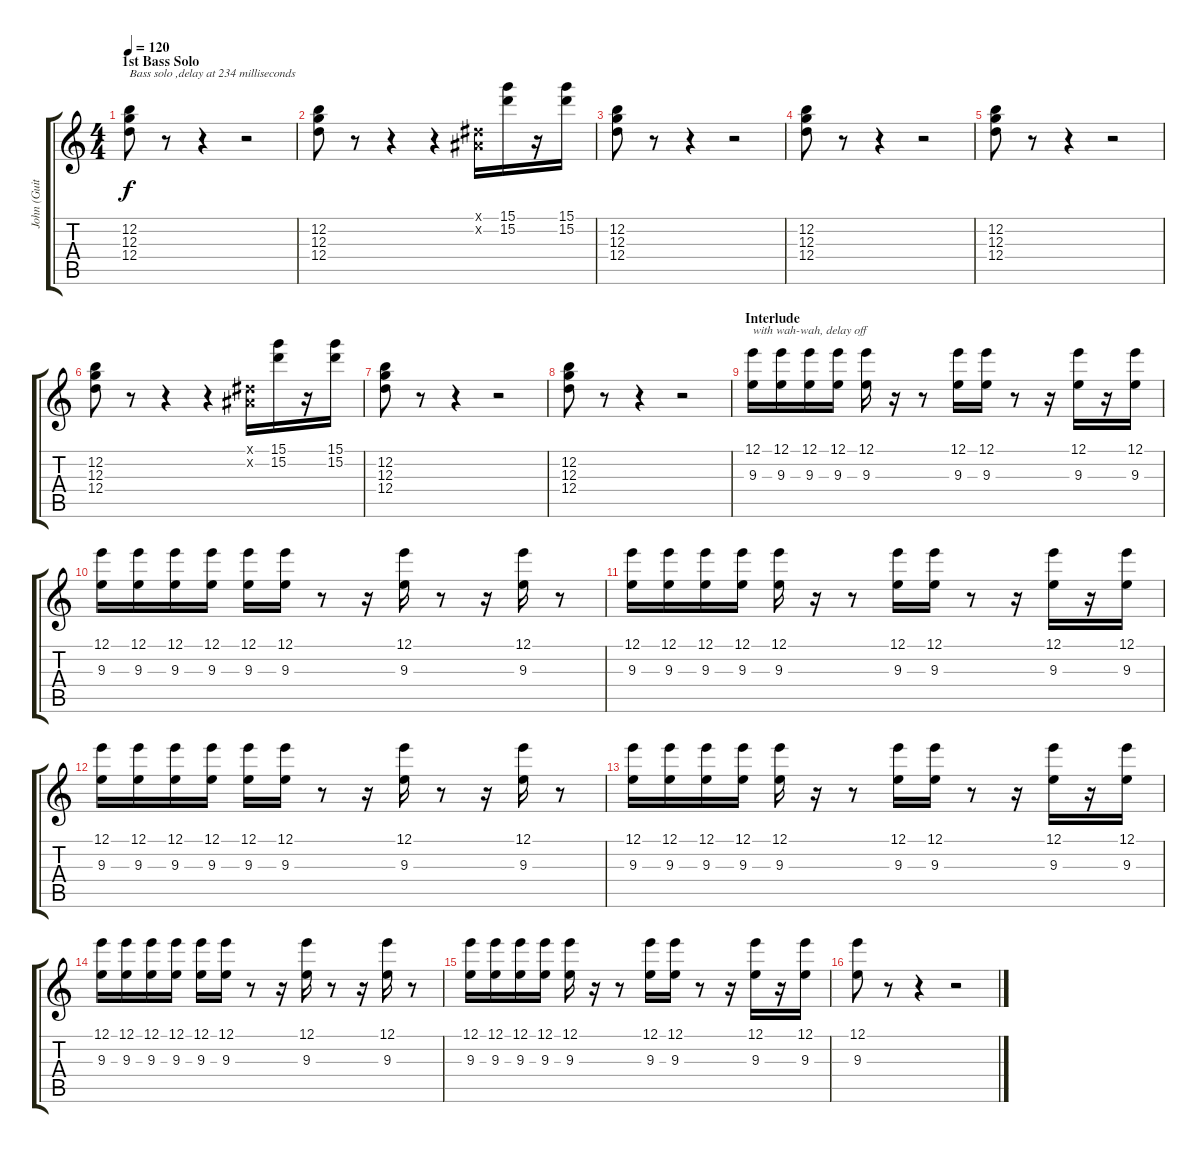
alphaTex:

\track ("John (Guitar 2)" "John (Guit") {instrument distortionguitar}
\staff {score tabs}
\tuning (E4 B3 G3 D3 A2 E2) {hide}
\ts (4 4)
\section ("" "1st Bass Solo")
\tempo 120
\clef g2
\ks c
(12.2 12.3 12.4).8{txt "Bass solo ,delay at 234 milliseconds" dy f balance 8} r.8 r.4 r.2 |
(12.2 12.3 12.4).8 r.8 r.4 r.4 (-1.1{x} -1.2{x}).16 (15.1 15.2).16 r.16 (15.1 15.2).16 |
(12.2 12.3 12.4).8 r.8 r.4 r.2 |
(12.2 12.3 12.4).8 r.8 r.4 r.2 |
(12.2 12.3 12.4).8 r.8 r.4 r.2 |
(12.2 12.3 12.4).8 r.8 r.4 r.4 (-1.1{x} -1.2{x}).16 (15.1 15.2).16 r.16 (15.1 15.2).16 |
(12.2 12.3 12.4).8 r.8 r.4 r.2 |
(12.2 12.3 12.4).8 r.8 r.4 r.2 |
\section ("" "Interlude")
(12.1 9.3).16{txt "with wah-wah, delay off" volume 12 balance 8} (12.1 9.3).16 (12.1 9.3).16 (12.1 9.3).16 (12.1 9.3).16 r.16 r.8 (12.1 9.3).16 (12.1 9.3).16 r.8 r.16 (12.1 9.3).16 r.16 (12.1 9.3).16 |
(12.1 9.3).16 (12.1 9.3).16 (12.1 9.3).16 (12.1 9.3).16 (12.1 9.3).16 (12.1 9.3).16 r.8 r.16 (12.1 9.3).16 r.8 r.16 (12.1 9.3).16 r.8 |
(12.1 9.3).16 (12.1 9.3).16 (12.1 9.3).16 (12.1 9.3).16 (12.1 9.3).16 r.16 r.8 (12.1 9.3).16 (12.1 9.3).16 r.8 r.16 (12.1 9.3).16 r.16 (12.1 9.3).16 |
(12.1 9.3).16 (12.1 9.3).16 (12.1 9.3).16 (12.1 9.3).16 (12.1 9.3).16 (12.1 9.3).16 r.8 r.16 (12.1 9.3).16 r.8 r.16 (12.1 9.3).16 r.8 |
(12.1 9.3).16 (12.1 9.3).16 (12.1 9.3).16 (12.1 9.3).16 (12.1 9.3).16 r.16 r.8 (12.1 9.3).16 (12.1 9.3).16 r.8 r.16 (12.1 9.3).16 r.16 (12.1 9.3).16 |
(12.1 9.3).16 (12.1 9.3).16 (12.1 9.3).16 (12.1 9.3).16 (12.1 9.3).16 (12.1 9.3).16 r.8 r.16 (12.1 9.3).16 r.8 r.16 (12.1 9.3).16 r.8 |
(12.1 9.3).16 (12.1 9.3).16 (12.1 9.3).16 (12.1 9.3).16 (12.1 9.3).16 r.16 r.8 (12.1 9.3).16 (12.1 9.3).16 r.8 r.16 (12.1 9.3).16 r.16 (12.1 9.3).16 |
(12.1 9.3).8 r.8 r.4 r.2
